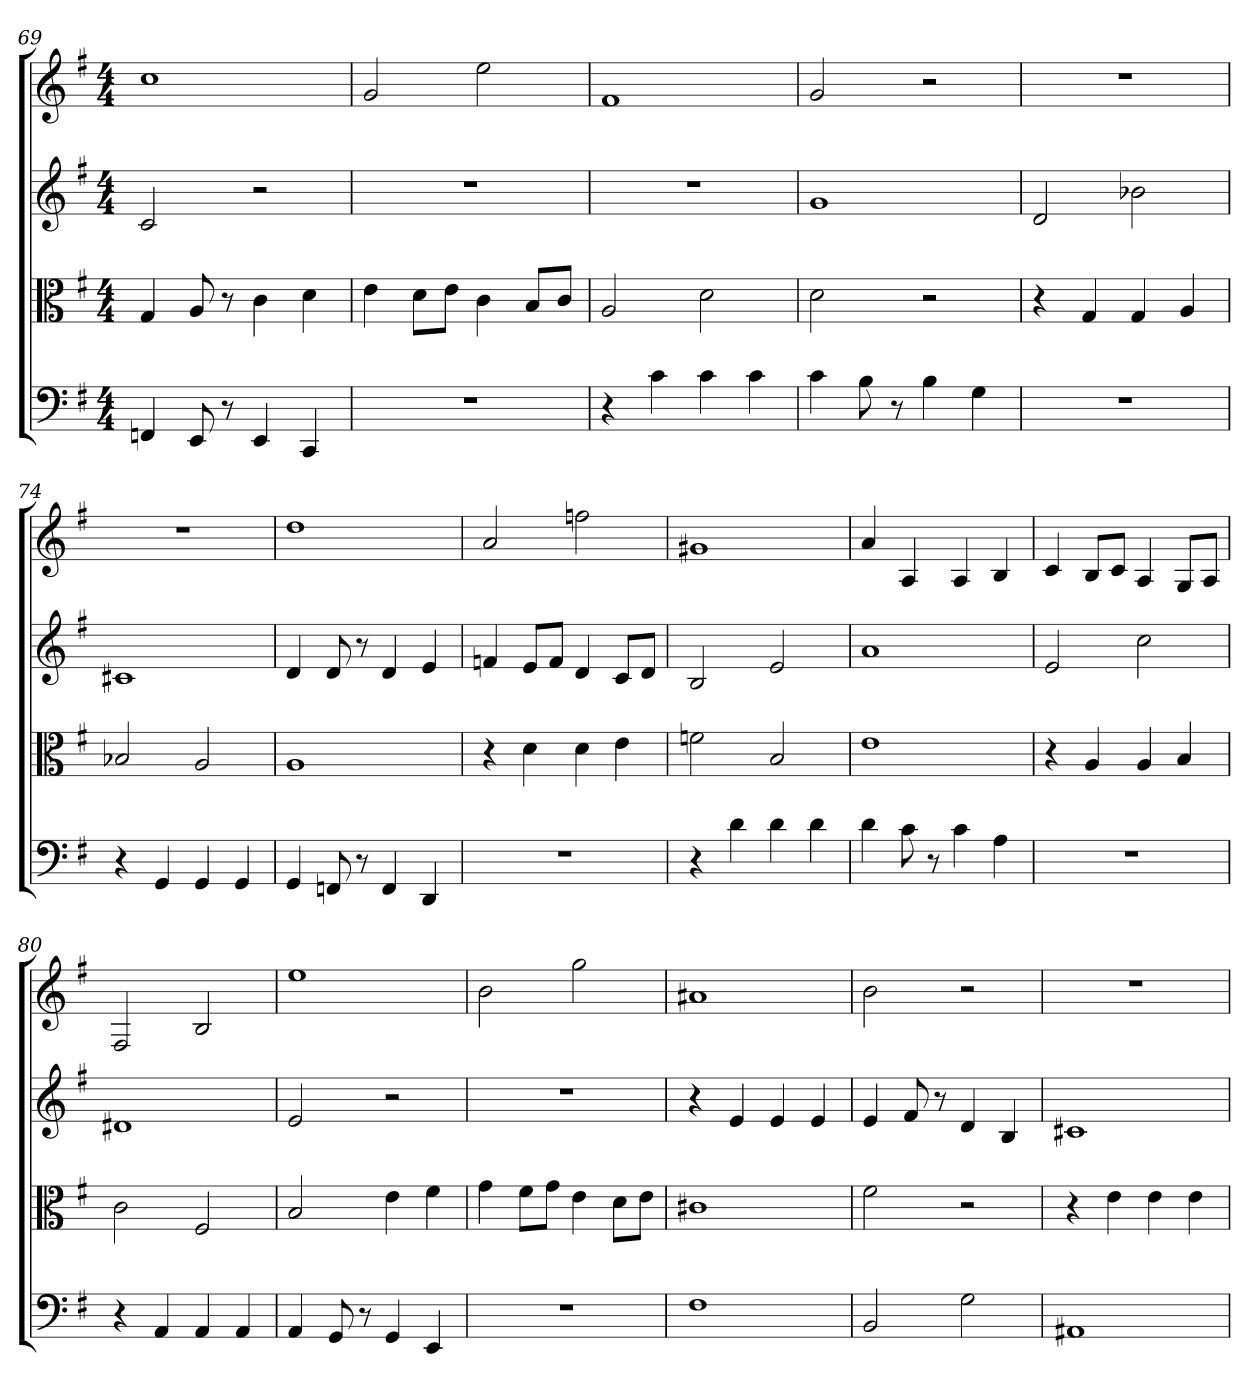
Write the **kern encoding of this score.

**kern	**kern	**kern	**kern
*part4	*part3	*part2	*part1
*staff4	*staff3	*staff2	*staff1
*clefF4	*clefC3	*clefG2	*clefG2
*k[f#]	*k[f#]	*k[f#]	*k[f#]
*e:	*e:	*e:	*e:
*M4/4	*M4/4	*M4/4	*M4/4
=69	=69	=69	=69
4FFn	4G	2c	1cc
8EE	8A	.	.
8r	8r	.	.
4EE	4c	2r	.
4CC	4d	.	.
=70	=70	=70	=70
1r	4e	1r	2g
.	8d\L	.	.
.	8e\J	.	.
.	4c	.	2ee
.	8B/L	.	.
.	8c/J	.	.
=71	=71	=71	=71
4r	2A	1r	1f#
4c	.	.	.
4c	2d	.	.
4c	.	.	.
=72	=72	=72	=72
4c	2d	1g	2g
8B	.	.	.
8r	.	.	.
4B	2r	.	2r
4G	.	.	.
=73	=73	=73	=73
1r	4r	2d	1r
.	4G	.	.
.	4G	2b-X	.
.	4A	.	.
=74	=74	=74	=74
4r	2B-X	1c#X	1r
4GG	.	.	.
4GG	2A	.	.
4GG	.	.	.
=75	=75	=75	=75
4GG	1A	4d	1dd
8FFn	.	8d	.
8r	.	8r	.
4FF	.	4d	.
4DD	.	4e	.
=76	=76	=76	=76
1r	4r	4fn	2a
.	4d	8e/L	.
.	.	8f/J	.
.	4d	4d	2ffn
.	4e	8c/L	.
.	.	8d/J	.
=77	=77	=77	=77
4r	2fn	2B	1g#X
4d	.	.	.
4d	2B	2e	.
4d	.	.	.
=78	=78	=78	=78
4d	1e	1a	4a
8c	.	.	4A
8r	.	.	.
4c	.	.	4A
4A	.	.	4B
=79	=79	=79	=79
1r	4r	2e	4c
.	4A	.	8B/L
.	.	.	8c/J
.	4A	2cc	4A
.	4B	.	8G/L
.	.	.	8A/J
=80	=80	=80	=80
4r	2c	1d#X	2F#
4AA	.	.	.
4AA	2F#	.	2B
4AA	.	.	.
=81	=81	=81	=81
4AA	2B	2e	1ee
8GG	.	.	.
8r	.	.	.
4GG	4e	2r	.
4EE	4f#	.	.
=82	=82	=82	=82
1r	4g	1r	2b
.	8f#\L	.	.
.	8g\J	.	.
.	4e	.	2gg
.	8d\L	.	.
.	8e\J	.	.
=83	=83	=83	=83
1F#	1c#X	4r	1a#X
.	.	4e	.
.	.	4e	.
.	.	4e	.
=84	=84	=84	=84
2BB	2f#	4e	2b
.	.	8f#	.
.	.	8r	.
2G	2r	4d	2r
.	.	4B	.
=85	=85	=85	=85
1AA#X	4r	1c#X	1r
.	4e	.	.
.	4e	.	.
.	4e	.	.
=	=	=	=
*-	*-	*-	*-
